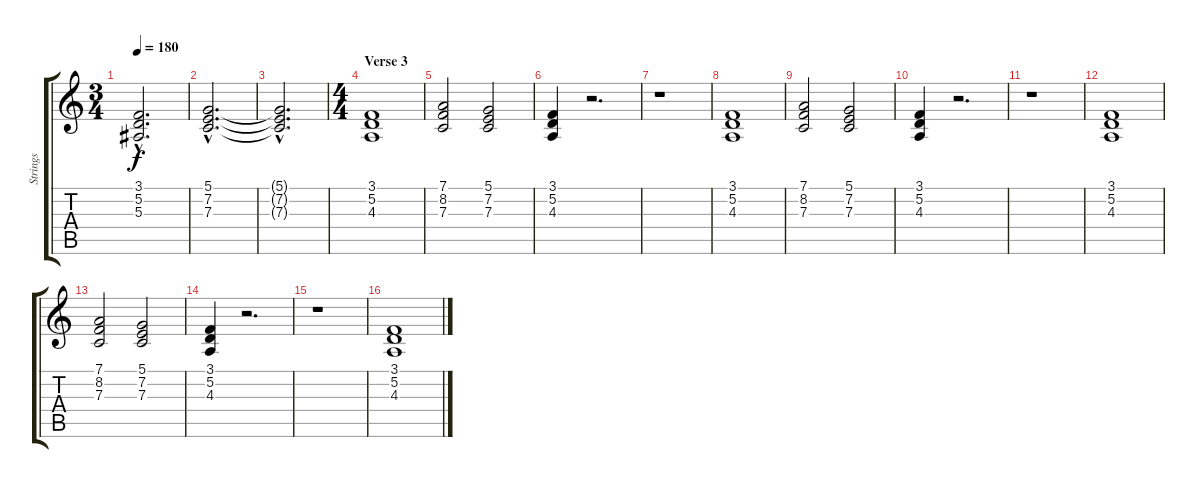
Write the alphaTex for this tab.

\track ("Strings" "Strings") {instrument synthstrings1}
\staff {score tabs}
\tuning (D4 A3 F3 C3 G2 D2) {hide}
\ts (3 4)
\tempo 180
\clef g2
\ks c
(3.1{hac t} 5.2{hac t} 5.3{hac t}).2{d dy f} |
(5.1{hac} 7.2{hac} 7.3{hac}).2{d} |
(5.1{hac t} 7.2{hac t} 7.3{hac t}).2{d} |
\ts (4 4)
\section ("" "Verse 3")
(3.1 5.2 4.3).1{volume 11} |
(7.1 8.2 7.3).2 (5.1 7.2 7.3).2 |
(3.1 5.2 4.3).4 r.2{d} |
r.1 |
(3.1 5.2 4.3).1 |
(7.1 8.2 7.3).2 (5.1 7.2 7.3).2 |
(3.1 5.2 4.3).4 r.2{d} |
r.1 |
(3.1 5.2 4.3).1 |
(7.1 8.2 7.3).2 (5.1 7.2 7.3).2 |
(3.1 5.2 4.3).4 r.2{d} |
r.1 |
(3.1 5.2 4.3).1
